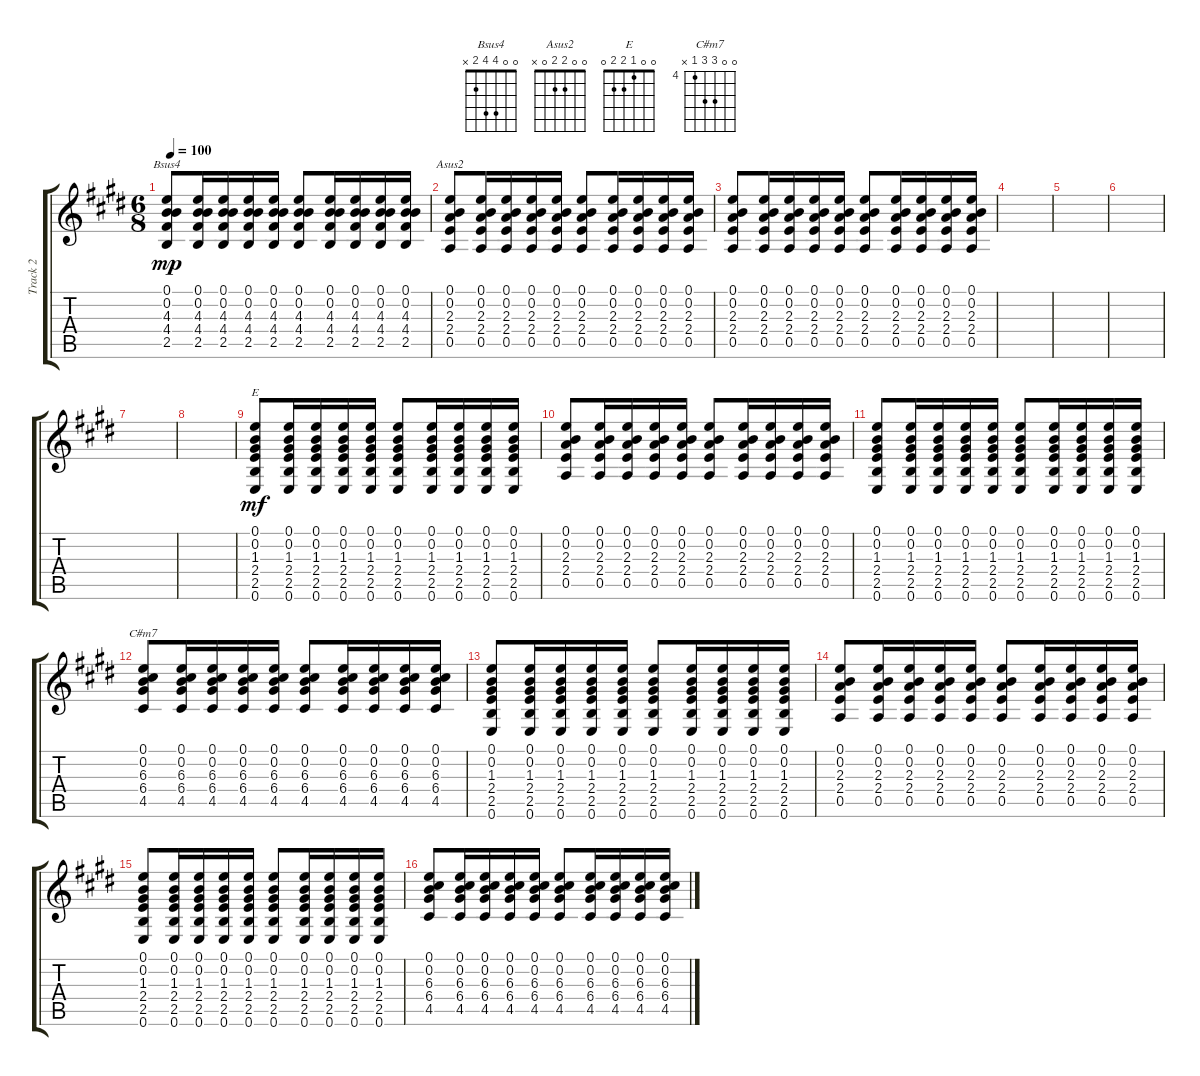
\track ("Track 2" "Track 2") {instrument acousticguitarsteel}
\staff {score tabs}
\tuning (E4 B3 G3 D3 A2 E2) {hide}
\chord ("Bsus4" 0 0 4 4 2 x)
\chord ("Asus2" 0 0 2 2 0 x)
\chord ("E" 0 0 1 2 2 0)
\chord ("C#m7" 0 0 6 6 4 x) {firstfret 4}
\ts (6 8)
\tempo 100
\clef g2
\ks c#minor
(0.1 0.2 4.3 4.4 2.5).8{ch "Bsus4" dy mp} (0.1 0.2 4.3 4.4 2.5).16 (0.1 0.2 4.3 4.4 2.5).16 (0.1 0.2 4.3 4.4 2.5).16 (0.1 0.2 4.3 4.4 2.5).16 (0.1 0.2 4.3 4.4 2.5).8 (0.1 0.2 4.3 4.4 2.5).16 (0.1 0.2 4.3 4.4 2.5).16 (0.1 0.2 4.3 4.4 2.5).16 (0.1 0.2 4.3 4.4 2.5).16 |
(0.1 0.2 2.3 2.4 0.5).8{ch "Asus2"} (0.1 0.2 2.3 2.4 0.5).16 (0.1 0.2 2.3 2.4 0.5).16 (0.1 0.2 2.3 2.4 0.5).16 (0.1 0.2 2.3 2.4 0.5).16 (0.1 0.2 2.3 2.4 0.5).8 (0.1 0.2 2.3 2.4 0.5).16 (0.1 0.2 2.3 2.4 0.5).16 (0.1 0.2 2.3 2.4 0.5).16 (0.1 0.2 2.3 2.4 0.5).16 |
(0.1 0.2 2.3 2.4 0.5).8 (0.1 0.2 2.3 2.4 0.5).16 (0.1 0.2 2.3 2.4 0.5).16 (0.1 0.2 2.3 2.4 0.5).16 (0.1 0.2 2.3 2.4 0.5).16 (0.1 0.2 2.3 2.4 0.5).8 (0.1 0.2 2.3 2.4 0.5).16 (0.1 0.2 2.3 2.4 0.5).16 (0.1 0.2 2.3 2.4 0.5).16 (0.1 0.2 2.3 2.4 0.5).16 |
|
|
|
|
|
(0.1 0.2 1.3 2.4 2.5 0.6).8{ch "E" dy mf} (0.1 0.2 1.3 2.4 2.5 0.6).16 (0.1 0.2 1.3 2.4 2.5 0.6).16 (0.1 0.2 1.3 2.4 2.5 0.6).16 (0.1 0.2 1.3 2.4 2.5 0.6).16 (0.1 0.2 1.3 2.4 2.5 0.6).8 (0.1 0.2 1.3 2.4 2.5 0.6).16 (0.1 0.2 1.3 2.4 2.5 0.6).16 (0.1 0.2 1.3 2.4 2.5 0.6).16 (0.1 0.2 1.3 2.4 2.5 0.6).16 |
(0.1 0.2 2.3 2.4 0.5).8 (0.1 0.2 2.3 2.4 0.5).16 (0.1 0.2 2.3 2.4 0.5).16 (0.1 0.2 2.3 2.4 0.5).16 (0.1 0.2 2.3 2.4 0.5).16 (0.1 0.2 2.3 2.4 0.5).8 (0.1 0.2 2.3 2.4 0.5).16 (0.1 0.2 2.3 2.4 0.5).16 (0.1 0.2 2.3 2.4 0.5).16 (0.1 0.2 2.3 2.4 0.5).16 |
(0.1 0.2 1.3 2.4 2.5 0.6).8 (0.1 0.2 1.3 2.4 2.5 0.6).16 (0.1 0.2 1.3 2.4 2.5 0.6).16 (0.1 0.2 1.3 2.4 2.5 0.6).16 (0.1 0.2 1.3 2.4 2.5 0.6).16 (0.1 0.2 1.3 2.4 2.5 0.6).8 (0.1 0.2 1.3 2.4 2.5 0.6).16 (0.1 0.2 1.3 2.4 2.5 0.6).16 (0.1 0.2 1.3 2.4 2.5 0.6).16 (0.1 0.2 1.3 2.4 2.5 0.6).16 |
(0.1 0.2 6.3 6.4 4.5).8{ch "C#m7"} (0.1 0.2 6.3 6.4 4.5).16 (0.1 0.2 6.3 6.4 4.5).16 (0.1 0.2 6.3 6.4 4.5).16 (0.1 0.2 6.3 6.4 4.5).16 (0.1 0.2 6.3 6.4 4.5).8 (0.1 0.2 6.3 6.4 4.5).16 (0.1 0.2 6.3 6.4 4.5).16 (0.1 0.2 6.3 6.4 4.5).16 (0.1 0.2 6.3 6.4 4.5).16 |
(0.1 0.2 1.3 2.4 2.5 0.6).8 (0.1 0.2 1.3 2.4 2.5 0.6).16 (0.1 0.2 1.3 2.4 2.5 0.6).16 (0.1 0.2 1.3 2.4 2.5 0.6).16 (0.1 0.2 1.3 2.4 2.5 0.6).16 (0.1 0.2 1.3 2.4 2.5 0.6).8 (0.1 0.2 1.3 2.4 2.5 0.6).16 (0.1 0.2 1.3 2.4 2.5 0.6).16 (0.1 0.2 1.3 2.4 2.5 0.6).16 (0.1 0.2 1.3 2.4 2.5 0.6).16 |
(0.1 0.2 2.3 2.4 0.5).8 (0.1 0.2 2.3 2.4 0.5).16 (0.1 0.2 2.3 2.4 0.5).16 (0.1 0.2 2.3 2.4 0.5).16 (0.1 0.2 2.3 2.4 0.5).16 (0.1 0.2 2.3 2.4 0.5).8 (0.1 0.2 2.3 2.4 0.5).16 (0.1 0.2 2.3 2.4 0.5).16 (0.1 0.2 2.3 2.4 0.5).16 (0.1 0.2 2.3 2.4 0.5).16 |
(0.1 0.2 1.3 2.4 2.5 0.6).8 (0.1 0.2 1.3 2.4 2.5 0.6).16 (0.1 0.2 1.3 2.4 2.5 0.6).16 (0.1 0.2 1.3 2.4 2.5 0.6).16 (0.1 0.2 1.3 2.4 2.5 0.6).16 (0.1 0.2 1.3 2.4 2.5 0.6).8 (0.1 0.2 1.3 2.4 2.5 0.6).16 (0.1 0.2 1.3 2.4 2.5 0.6).16 (0.1 0.2 1.3 2.4 2.5 0.6).16 (0.1 0.2 1.3 2.4 2.5 0.6).16 |
(0.1 0.2 6.3 6.4 4.5).8 (0.1 0.2 6.3 6.4 4.5).16 (0.1 0.2 6.3 6.4 4.5).16 (0.1 0.2 6.3 6.4 4.5).16 (0.1 0.2 6.3 6.4 4.5).16 (0.1 0.2 6.3 6.4 4.5).8 (0.1 0.2 6.3 6.4 4.5).16 (0.1 0.2 6.3 6.4 4.5).16 (0.1 0.2 6.3 6.4 4.5).16 (0.1 0.2 6.3 6.4 4.5).16
